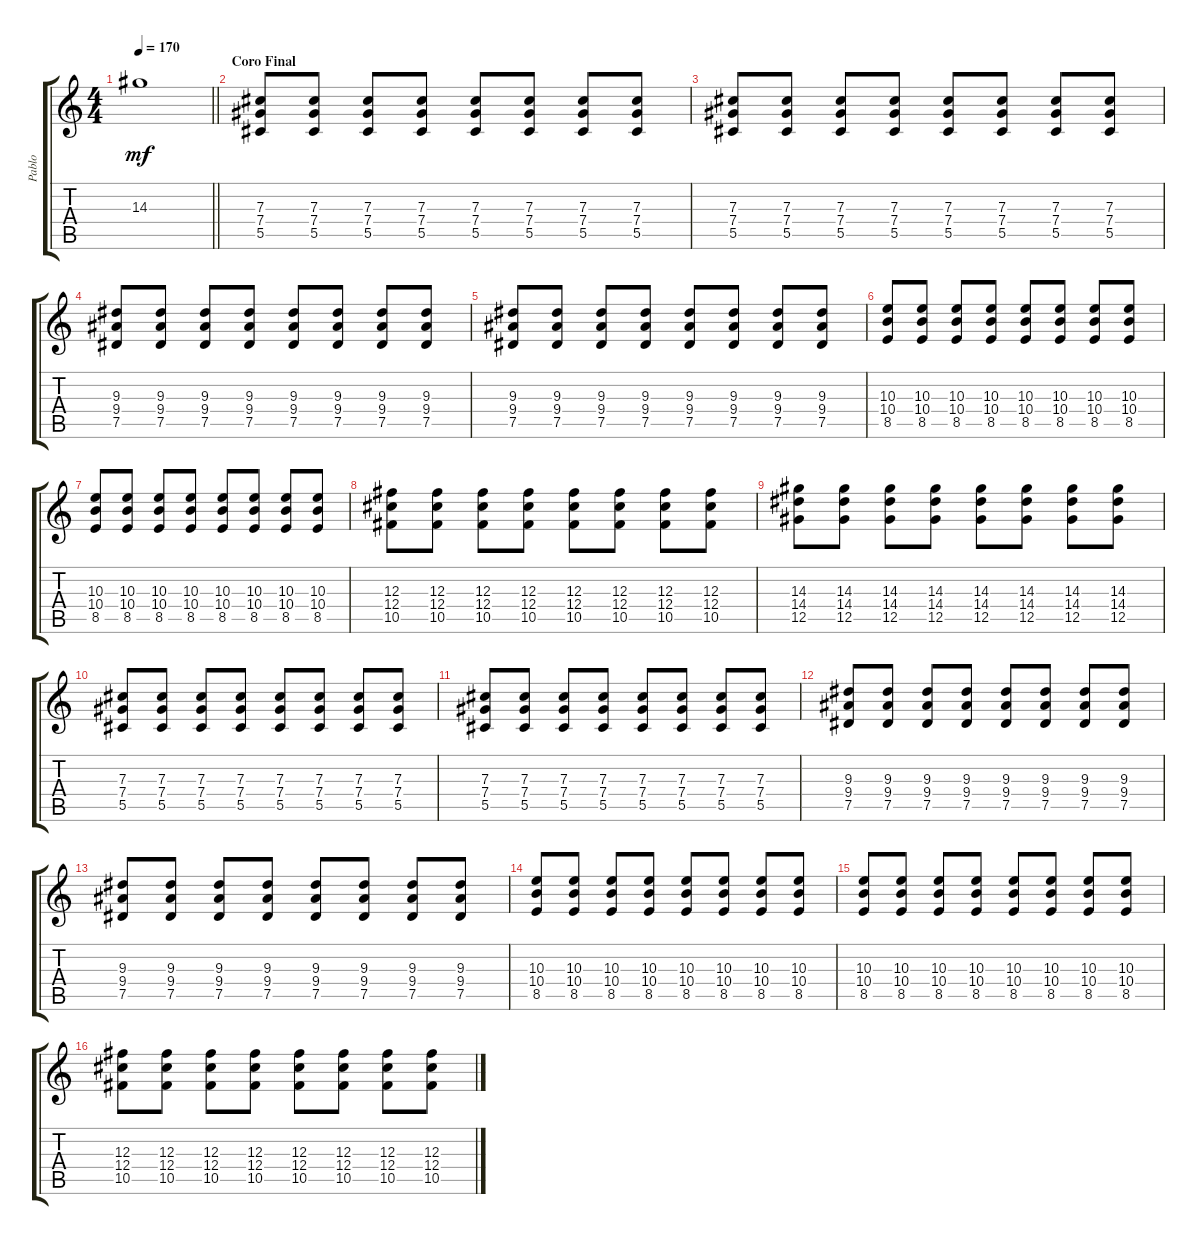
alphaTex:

\track ("Pablo" "Pablo") {instrument overdrivenguitar}
\staff {score tabs}
\tuning (Eb4 Bb3 Gb3 Db3 Ab2 Eb2) {hide}
\ts (4 4)
\tempo 170
\clef g2
\barLineRight lightlight
\ks c
14.3.1{dy mf} |
\section ("" "Coro Final")
(7.3 7.4 5.5).8{volume 11} (7.3 7.4 5.5).8 (7.3 7.4 5.5).8 (7.3 7.4 5.5).8 (7.3 7.4 5.5).8 (7.3 7.4 5.5).8 (7.3 7.4 5.5).8 (7.3 7.4 5.5).8 |
(7.3 7.4 5.5).8 (7.3 7.4 5.5).8 (7.3 7.4 5.5).8 (7.3 7.4 5.5).8 (7.3 7.4 5.5).8 (7.3 7.4 5.5).8 (7.3 7.4 5.5).8 (7.3 7.4 5.5).8 |
(9.3 9.4 7.5).8 (9.3 9.4 7.5).8 (9.3 9.4 7.5).8 (9.3 9.4 7.5).8 (9.3 9.4 7.5).8 (9.3 9.4 7.5).8 (9.3 9.4 7.5).8 (9.3 9.4 7.5).8 |
(9.3 9.4 7.5).8 (9.3 9.4 7.5).8 (9.3 9.4 7.5).8 (9.3 9.4 7.5).8 (9.3 9.4 7.5).8 (9.3 9.4 7.5).8 (9.3 9.4 7.5).8 (9.3 9.4 7.5).8 |
(10.3 10.4 8.5).8 (10.3 10.4 8.5).8 (10.3 10.4 8.5).8 (10.3 10.4 8.5).8 (10.3 10.4 8.5).8 (10.3 10.4 8.5).8 (10.3 10.4 8.5).8 (10.3 10.4 8.5).8 |
(10.3 10.4 8.5).8 (10.3 10.4 8.5).8 (10.3 10.4 8.5).8 (10.3 10.4 8.5).8 (10.3 10.4 8.5).8 (10.3 10.4 8.5).8 (10.3 10.4 8.5).8 (10.3 10.4 8.5).8 |
(12.3 12.4 10.5).8 (12.3 12.4 10.5).8 (12.3 12.4 10.5).8 (12.3 12.4 10.5).8 (12.3 12.4 10.5).8 (12.3 12.4 10.5).8 (12.3 12.4 10.5).8 (12.3 12.4 10.5).8 |
(14.3 14.4 12.5).8 (14.3 14.4 12.5).8 (14.3 14.4 12.5).8 (14.3 14.4 12.5).8 (14.3 14.4 12.5).8 (14.3 14.4 12.5).8 (14.3 14.4 12.5).8 (14.3 14.4 12.5).8 |
(7.3 7.4 5.5).8 (7.3 7.4 5.5).8 (7.3 7.4 5.5).8 (7.3 7.4 5.5).8 (7.3 7.4 5.5).8 (7.3 7.4 5.5).8 (7.3 7.4 5.5).8 (7.3 7.4 5.5).8 |
(7.3 7.4 5.5).8 (7.3 7.4 5.5).8 (7.3 7.4 5.5).8 (7.3 7.4 5.5).8 (7.3 7.4 5.5).8 (7.3 7.4 5.5).8 (7.3 7.4 5.5).8 (7.3 7.4 5.5).8 |
(9.3 9.4 7.5).8 (9.3 9.4 7.5).8 (9.3 9.4 7.5).8 (9.3 9.4 7.5).8 (9.3 9.4 7.5).8 (9.3 9.4 7.5).8 (9.3 9.4 7.5).8 (9.3 9.4 7.5).8 |
(9.3 9.4 7.5).8 (9.3 9.4 7.5).8 (9.3 9.4 7.5).8 (9.3 9.4 7.5).8 (9.3 9.4 7.5).8 (9.3 9.4 7.5).8 (9.3 9.4 7.5).8 (9.3 9.4 7.5).8 |
(10.3 10.4 8.5).8 (10.3 10.4 8.5).8 (10.3 10.4 8.5).8 (10.3 10.4 8.5).8 (10.3 10.4 8.5).8 (10.3 10.4 8.5).8 (10.3 10.4 8.5).8 (10.3 10.4 8.5).8 |
(10.3 10.4 8.5).8 (10.3 10.4 8.5).8 (10.3 10.4 8.5).8 (10.3 10.4 8.5).8 (10.3 10.4 8.5).8 (10.3 10.4 8.5).8 (10.3 10.4 8.5).8 (10.3 10.4 8.5).8 |
(12.3 12.4 10.5).8 (12.3 12.4 10.5).8 (12.3 12.4 10.5).8 (12.3 12.4 10.5).8 (12.3 12.4 10.5).8 (12.3 12.4 10.5).8 (12.3 12.4 10.5).8 (12.3 12.4 10.5).8
